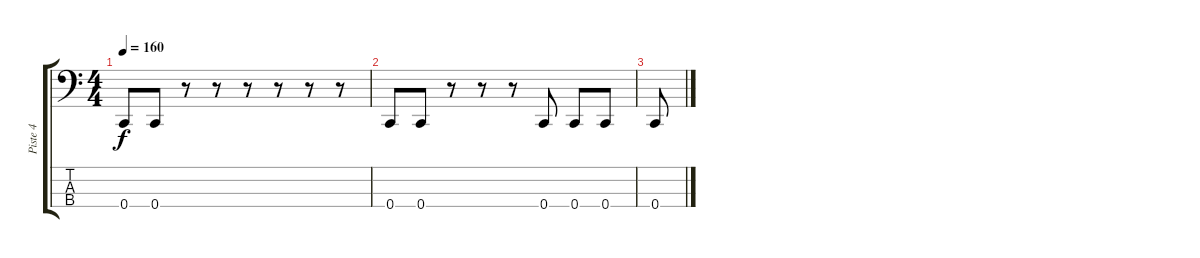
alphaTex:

\track ("Piste 4" "Piste 4") {instrument electricbassfinger}
\staff {score tabs}
\tuning (F2 C2 G1 C1) {hide}
\ts (4 4)
\tempo 160
\clef f4
\ks c
0.4.8{dy f} 0.4.8 r.8 r.8 r.8 r.8 r.8 r.8 |
0.4.8 0.4.8 r.8 r.8 r.8 0.4.8 0.4.8 0.4.8 |
0.4.8
